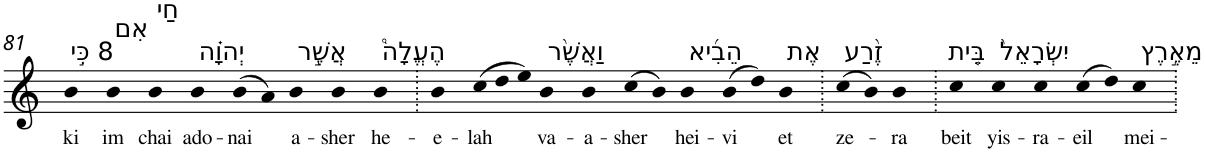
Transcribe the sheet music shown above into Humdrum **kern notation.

**kern	**text
*part1	*part1
*staff1	*staff1
*I"Piano	*
*I'Pno	*
!!LO:PB:g=z
*clefG2	*
*k[]	*
=81	=81
!LO:TX:a:t=8 כִּ֣י	!
!	!LO:LY:b
4b	ki
!LO:TX:a:t=אִם	!
!	!LO:LY:b
4b	im
!LO:TX:a:t=חַי	!
!	!LO:LY:b
4b	chai
!LO:TX:a:t=יְהוָ֗ה	!
!	!LO:LY:b
4b	ado-
!	!LO:LY:b
(>8b	-nai
8a)	.
!LO:TX:a:t=אֲשֶׁ֣ר	!
!	!LO:LY:b
4b	a-
!	!LO:LY:b
4b	-sher
!LO:TX:a:t=הֶעֱלָה֩	!
!	!LO:LY:b
4b	he-
=82.	=82.
!	!LO:LY:b
4b	-e-
*Xtuplet	*
!	!LO:LY:b
(>12cc	-lah
12dd	.
12ee)	.
!LO:TX:a:t=וַאֲשֶׁ֨ר	!
!	!LO:LY:b
4b	va-
!	!LO:LY:b
4b	-a-
!	!LO:LY:b
(>8cc	-sher
8b)	.
!LO:TX:a:t=הֵבִ֜יא	!
!	!LO:LY:b
4b	hei-
!	!LO:LY:b
(>8b	-vi
8dd)	.
!LO:TX:a:t=אֶת	!
!	!LO:LY:b
4b	et
=83.	=83.
!LO:TX:a:t=זֶ֨רַע	!
!	!LO:LY:b
(>8cc	ze-
8b)	.
!	!LO:LY:b
4b	-ra
=84.	=84.
!LO:TX:a:t=בֵּ֤ית	!
!	!LO:LY:b
4cc	beit
!LO:TX:a:t=יִשְׂרָאֵל֙	!
!	!LO:LY:b
4cc	yis-
!	!LO:LY:b
4cc	-ra-
!	!LO:LY:b
(>8cc	-eil
8dd)	.
!LO:TX:a:t=מֵאֶ֣רֶץ	!
!	!LO:LY:b
4cc	mei-
=.	=.
*-	*-
